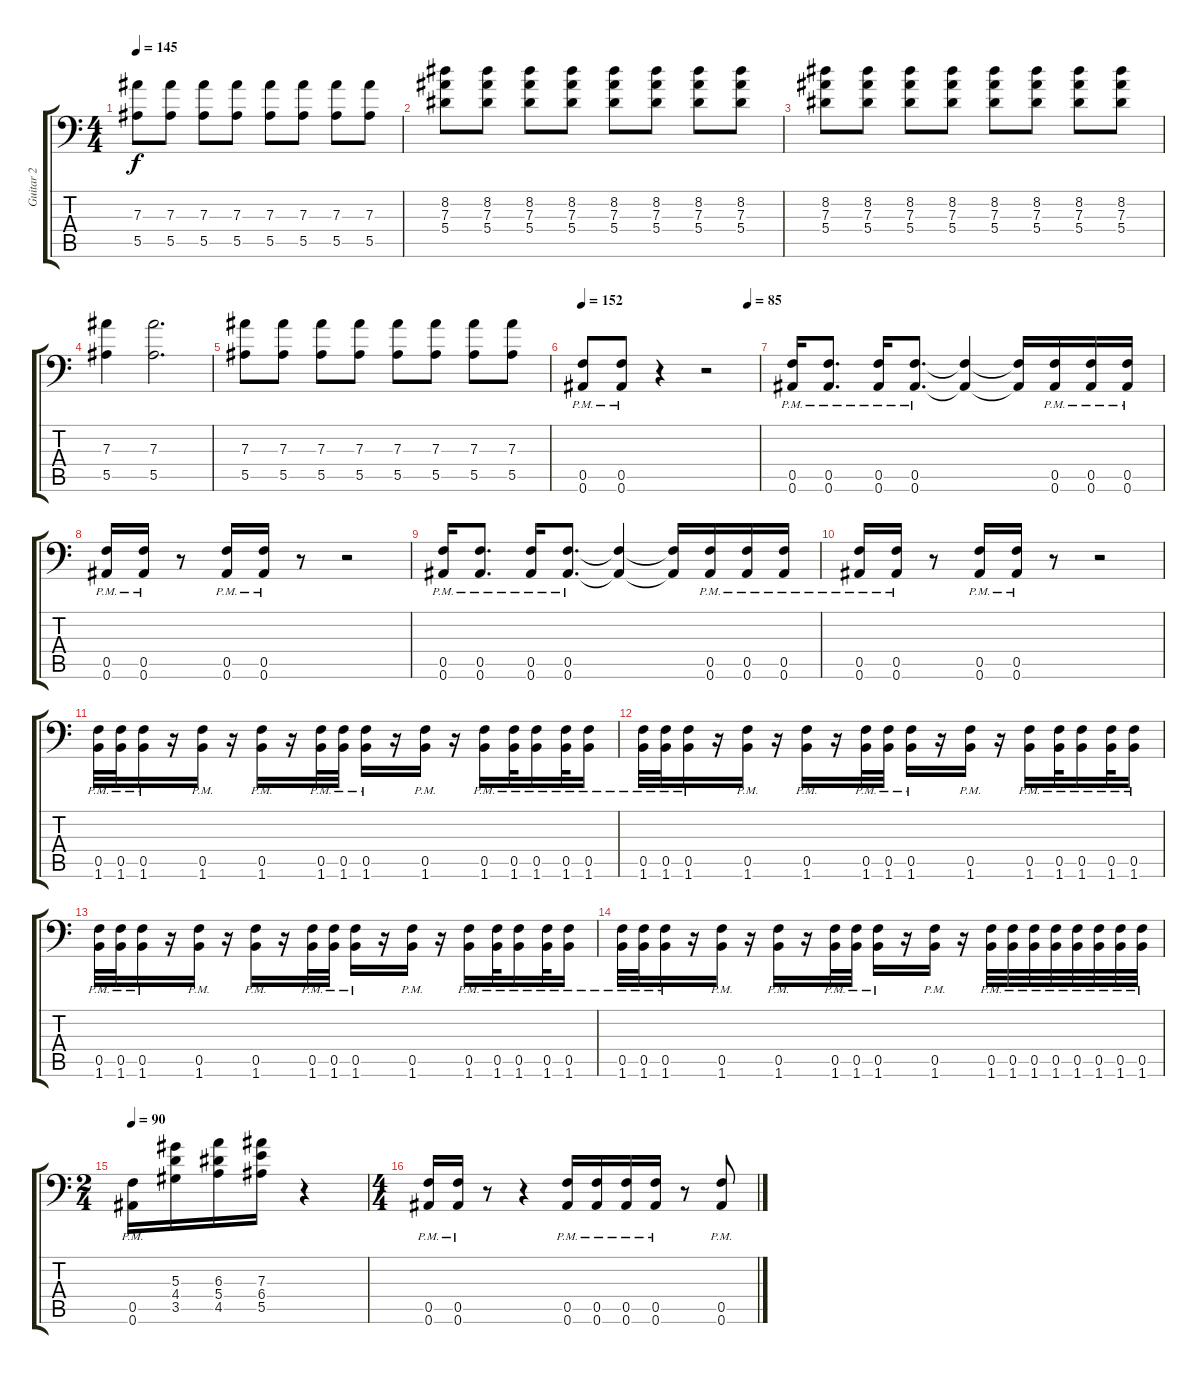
\track ("Guitar 2" "Guitar 2") {instrument distortionguitar}
\staff {score tabs}
\tuning (C4 G3 Eb3 Bb2 F2 Bb1) {hide}
\ts (4 4)
\tempo 145
\clef f4
\ks c
(7.3 5.5).8{dy f} (7.3 5.5).8 (7.3 5.5).8 (7.3 5.5).8 (7.3 5.5).8 (7.3 5.5).8 (7.3 5.5).8 (7.3 5.5).8 |
(8.2 7.3 5.4).8 (8.2 7.3 5.4).8 (8.2 7.3 5.4).8 (8.2 7.3 5.4).8 (8.2 7.3 5.4).8 (8.2 7.3 5.4).8 (8.2 7.3 5.4).8 (8.2 7.3 5.4).8 |
(8.2 7.3 5.4).8 (8.2 7.3 5.4).8 (8.2 7.3 5.4).8 (8.2 7.3 5.4).8 (8.2 7.3 5.4).8 (8.2 7.3 5.4).8 (8.2 7.3 5.4).8 (8.2 7.3 5.4).8 |
(7.3 5.5).4 (7.3 5.5).2{d} |
(7.3 5.5).8 (7.3 5.5).8 (7.3 5.5).8 (7.3 5.5).8 (7.3 5.5).8 (7.3 5.5).8 (7.3 5.5).8 (7.3 5.5).8 |
\tempo 152
\tempo (85 0.9375)
(0.5{pm} 0.6{pm}).8 (0.5{pm} 0.6{pm}).8 r.4 r.2 |
(0.5{pm} 0.6{pm}).16 (0.5{pm} 0.6{pm}).8{d} (0.5{pm} 0.6{pm}).16 (0.5{pm} 0.6{pm}).8{d} (0.5{t} 0.6{t}).4 (0.5{t} 0.6{t}).16 (0.5{pm} 0.6{pm}).16 (0.5{pm} 0.6{pm}).16 (0.5{pm} 0.6{pm}).16 |
(0.5{pm} 0.6{pm}).16 (0.5{pm} 0.6{pm}).16 r.8 (0.5{pm} 0.6{pm}).16 (0.5{pm} 0.6{pm}).16 r.8 r.2 |
(0.5{pm} 0.6{pm}).16 (0.5{pm} 0.6{pm}).8{d} (0.5{pm} 0.6{pm}).16 (0.5{pm} 0.6{pm}).8{d} (0.5{t} 0.6{t}).4 (0.5{t} 0.6{t}).16 (0.5{pm} 0.6{pm}).16 (0.5{pm} 0.6{pm}).16 (0.5{pm} 0.6{pm}).16 |
(0.5{pm} 0.6{pm}).16 (0.5{pm} 0.6{pm}).16 r.8 (0.5{pm} 0.6{pm}).16 (0.5{pm} 0.6{pm}).16 r.8 r.2 |
(0.5{pm} 1.6{pm}).32 (0.5{pm} 1.6{pm}).32 (0.5{pm} 1.6{pm}).16 r.16 (0.5{pm} 1.6{pm}).16 r.16 (0.5{pm} 1.6{pm}).16 r.16 (0.5{pm} 1.6{pm}).32 (0.5{pm} 1.6{pm}).32 (0.5{pm} 1.6{pm}).16 r.16 (0.5{pm} 1.6{pm}).16 r.16 (0.5{pm} 1.6{pm}).16 (0.5{pm} 1.6{pm}).32 (0.5{pm} 1.6{pm}).16 (0.5{pm} 1.6{pm}).32 (0.5{pm} 1.6{pm}).16 |
(0.5{pm} 1.6{pm}).32 (0.5{pm} 1.6{pm}).32 (0.5{pm} 1.6{pm}).16 r.16 (0.5{pm} 1.6{pm}).16 r.16 (0.5{pm} 1.6{pm}).16 r.16 (0.5{pm} 1.6{pm}).32 (0.5{pm} 1.6{pm}).32 (0.5{pm} 1.6{pm}).16 r.16 (0.5{pm} 1.6{pm}).16 r.16 (0.5{pm} 1.6{pm}).16 (0.5{pm} 1.6{pm}).32 (0.5{pm} 1.6{pm}).16 (0.5{pm} 1.6{pm}).32 (0.5{pm} 1.6{pm}).16 |
(0.5{pm} 1.6{pm}).32 (0.5{pm} 1.6{pm}).32 (0.5{pm} 1.6{pm}).16 r.16 (0.5{pm} 1.6{pm}).16 r.16 (0.5{pm} 1.6{pm}).16 r.16 (0.5{pm} 1.6{pm}).32 (0.5{pm} 1.6{pm}).32 (0.5{pm} 1.6{pm}).16 r.16 (0.5{pm} 1.6{pm}).16 r.16 (0.5{pm} 1.6{pm}).16 (0.5{pm} 1.6{pm}).32 (0.5{pm} 1.6{pm}).16 (0.5{pm} 1.6{pm}).32 (0.5{pm} 1.6{pm}).16 |
(0.5{pm} 1.6{pm}).32 (0.5{pm} 1.6{pm}).32 (0.5{pm} 1.6{pm}).16 r.16 (0.5{pm} 1.6{pm}).16 r.16 (0.5{pm} 1.6{pm}).16 r.16 (0.5{pm} 1.6{pm}).32 (0.5{pm} 1.6{pm}).32 (0.5{pm} 1.6{pm}).16 r.16 (0.5{pm} 1.6{pm}).16 r.16 (0.5{pm} 1.6{pm}).32 (0.5{pm} 1.6{pm}).32 (0.5{pm} 1.6{pm}).32 (0.5{pm} 1.6{pm}).32 (0.5{pm} 1.6{pm}).32 (0.5{pm} 1.6{pm}).32 (0.5{pm} 1.6{pm}).32 (0.5{pm} 1.6{pm}).32 |
\ts (2 4)
\tempo 90
(0.5{pm} 0.6{pm}).16 (5.3 4.4 3.5).16 (6.3 5.4 4.5).16 (7.3 6.4 5.5).16 r.4 |
\ts (4 4)
(0.5{pm} 0.6{pm}).16 (0.5{pm} 0.6{pm}).16 r.8 r.4 (0.5{pm} 0.6{pm}).16 (0.5{pm} 0.6{pm}).16 (0.5{pm} 0.6{pm}).16 (0.5{pm} 0.6{pm}).16 r.8 (0.5{pm} 0.6{pm}).8
